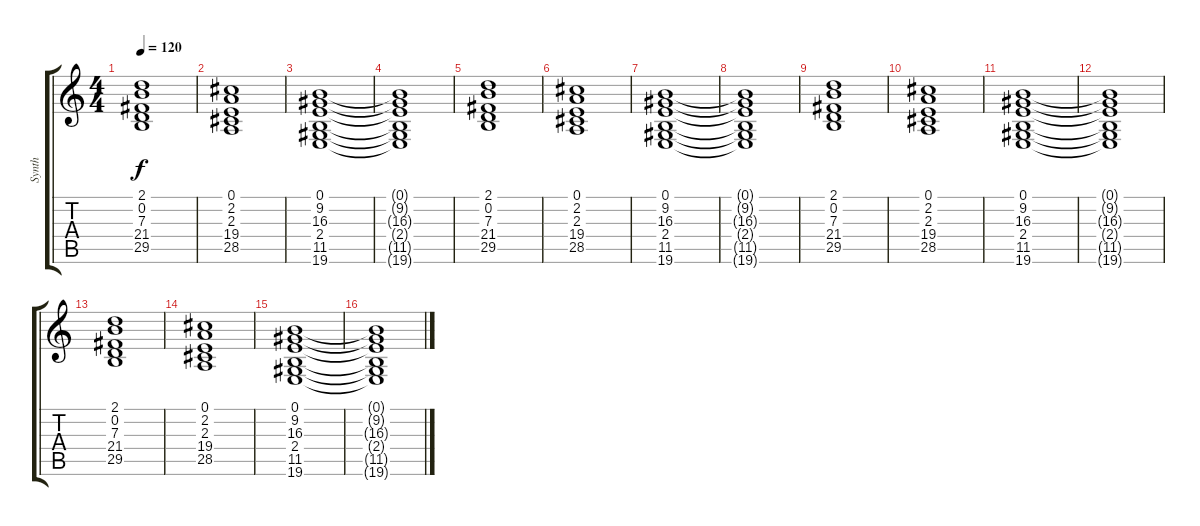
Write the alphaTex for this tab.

\track ("Synth" "Synth") {instrument stringensemble1}
\staff {score tabs}
\tuning (E4 B3 G3 D3 A2 E2) {hide}
\ts (4 4)
\tempo 120
\clef g2
\ks c
(2.1 0.2 7.3 21.4 29.5).1{dy f instrument stringensemble1} |
(0.1 2.2 2.3 19.4 28.5).1 |
(0.1 9.2 16.3 2.4 11.5 19.6).1 |
(0.1{t} 9.2{t} 16.3{t} 2.4{t} 11.5{t} 19.6{t}).1 |
(2.1 0.2 7.3 21.4 29.5).1 |
(0.1 2.2 2.3 19.4 28.5).1 |
(0.1 9.2 16.3 2.4 11.5 19.6).1 |
(0.1{t} 9.2{t} 16.3{t} 2.4{t} 11.5{t} 19.6{t}).1 |
(2.1 0.2 7.3 21.4 29.5).1{volume 4} |
(0.1 2.2 2.3 19.4 28.5).1 |
(0.1 9.2 16.3 2.4 11.5 19.6).1 |
(0.1{t} 9.2{t} 16.3{t} 2.4{t} 11.5{t} 19.6{t}).1 |
(2.1 0.2 7.3 21.4 29.5).1 |
(0.1 2.2 2.3 19.4 28.5).1 |
(0.1 9.2 16.3 2.4 11.5 19.6).1 |
(0.1{t} 9.2{t} 16.3{t} 2.4{t} 11.5{t} 19.6{t}).1
